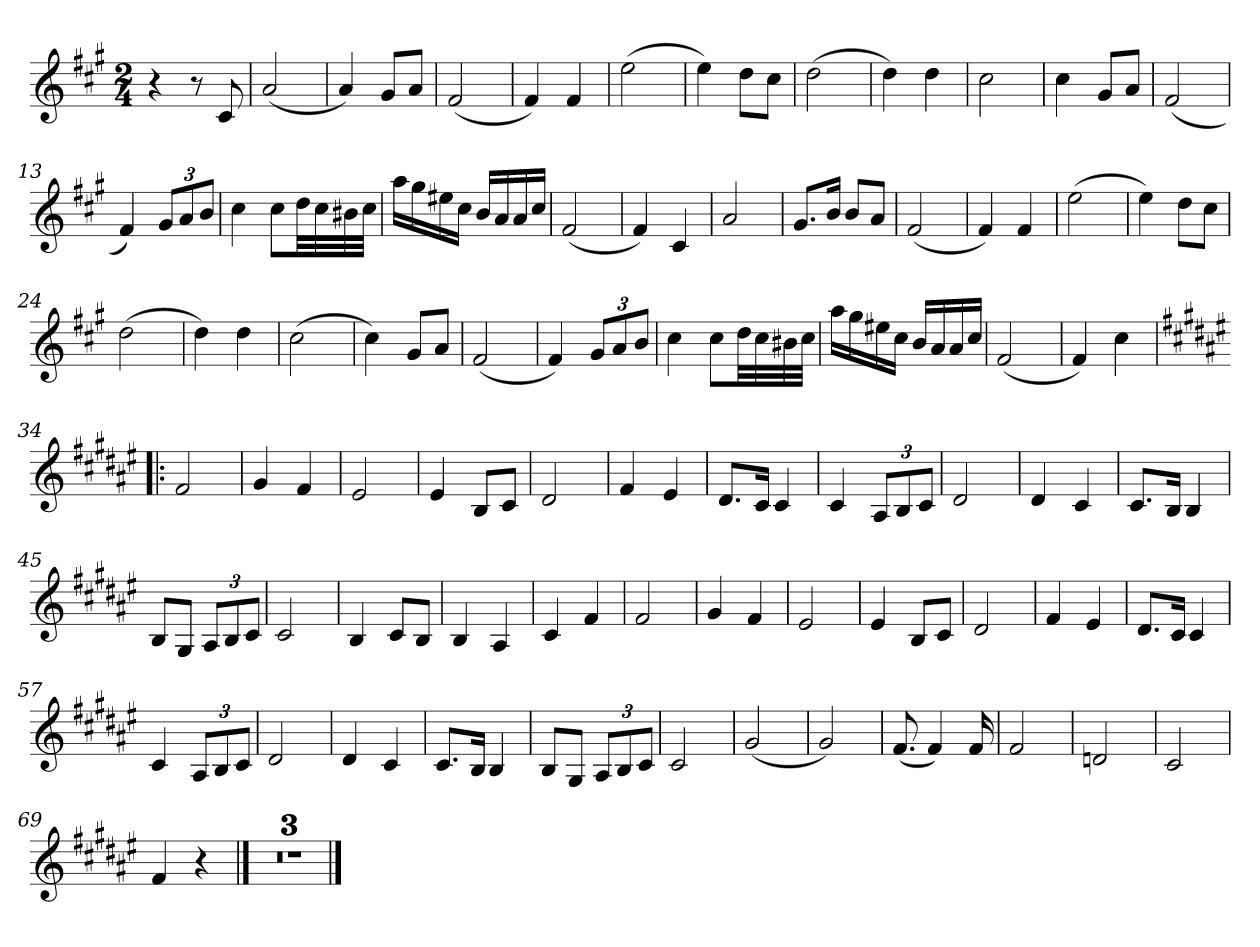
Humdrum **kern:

**kern
*part1
*staff1
*clefG2
*k[f#c#g#]
*A:
*M2/4
=1
4r
8r
8c#/
=2
(<2a/
=3
4a/)
8g#/L
8a/J
=4
(<2f#/
=5
4f#/)
4f#/
=6
(>2ee\
=7
4ee\)
8dd\L
8cc#\J
=8
(>2dd\
=9
4dd\)
4dd\
=10
2cc#\
=11
4cc#\
8g#/L
8a/J
!!LO:LB:g=z
=12
(<2f#/
=13
4f#/)
12g#/L
12a/
12b/J
=14
4cc#\
8cc#\L
32dd\LL
32cc#\
32b#X\
32cc#\JJJ
=15
16aa\LL
16gg#\
16ee#X\
16cc#\JJ
16b/LL
16a/
16a/
16cc#/JJ
=16
(<2f#/
=17
4f#/)
4c#/
=18
2a/
=19
8.g#/L
16b/Jk
8b/L
8a/J
=20
(<2f#/
!!LO:LB:g=z
=21
4f#/)
4f#/
=22
(>2ee\
=23
4ee\)
8dd\L
8cc#\J
=24
(>2dd\
=25
4dd\)
4dd\
=26
(>2cc#\
=27
4cc#\)
8g#/L
8a/J
=28
(<2f#/
=29
4f#/)
12g#/L
12a/
12b/J
=30
4cc#\
8cc#\L
32dd\LL
32cc#\
32b#X\
32cc#\JJJ
!!LO:LB:g=z
=31
16aa\LL
16gg#\
16ee#X\
16cc#\JJ
16b/LL
16a/
16a/
16cc#/JJ
=32
(<2f#/
=33
4f#/)
4cc#\
=34!|:
*k[f#c#g#d#a#e#]
*F#:
2f#/
=35
4g#/
4f#/
=36
2e#/
=37
4e#/
8B/L
8c#/J
=38
2d#/
=39
4f#/
4e#/
!!LO:LB:g=z
=40
8.d#/L
16c#/Jk
4c#/
=41
4c#/
12A#/L
12B/
12c#/J
=42
2d#/
=43
4d#/
4c#/
=44
8.c#/L
16B/Jk
4B/
=45
8B/L
8G#/J
12A#/L
12B/
12c#/J
=46
2c#/
=47
4B/
8c#/L
8B/J
=48
4B/
4A#/
=49
4c#/
4f#/
!!LO:LB:g=z
=50
2f#/
=51
4g#/
4f#/
=52
2e#/
=53
4e#/
8B/L
8c#/J
=54
2d#/
=55
4f#/
4e#/
=56
8.d#/L
16c#/Jk
4c#/
=57
4c#/
12A#/L
12B/
12c#/J
=58
2d#/
=59
4d#/
4c#/
=60
8.c#/L
16B/Jk
4B/
!!LO:LB:g=z
=61
8B/L
8G#/J
12A#/L
12B/
12c#/J
=62
2c#/
=63
(<2g#/
=64
2g#/)
=65
(<8.f#/
4f#/)
16f#/
=66
2f#/
=67
2dn/
=68
2c#/
=69
4f#/
4r
==70
2r
=71
2r
!!LO:LB:g=z
=72
2r
==
*-
